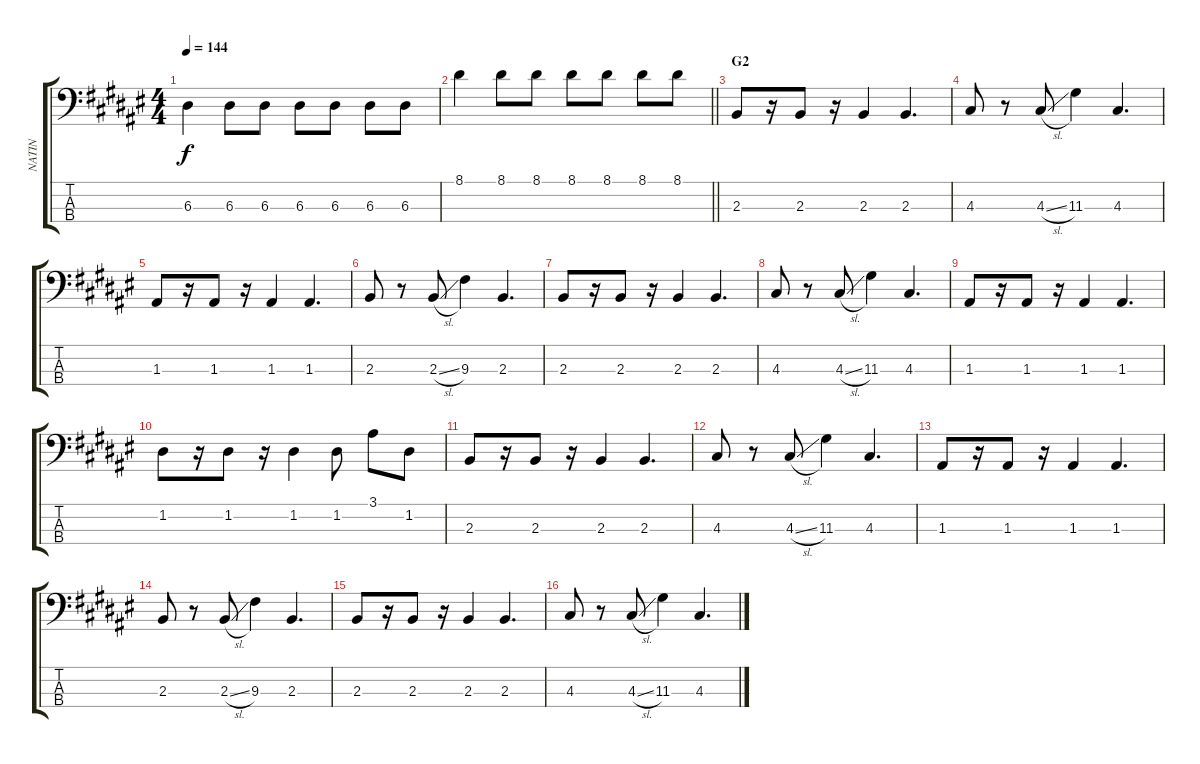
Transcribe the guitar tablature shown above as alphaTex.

\track ("NATIN" "NATIN") {instrument electricbassfinger}
\staff {score tabs}
\tuning (G2 D2 A1 E1) {hide}
\ts (4 4)
\tempo 144
\clef f4
\ks d#minor
6.3.4{dy f} 6.3.8 6.3.8 6.3.8 6.3.8 6.3.8 6.3.8 |
\barLineRight lightlight
8.1.4 8.1.8 8.1.8 8.1.8 8.1.8 8.1.8 8.1.8 |
\section ("" "G2")
2.3.8 r.16 2.3.8 r.16 2.3.4 2.3.4{d} |
4.3.8 r.8 4.3{sl}.8 11.3.4 4.3.4{d} |
1.3.8 r.16 1.3.8 r.16 1.3.4 1.3.4{d} |
2.3.8 r.8 2.3{sl}.8 9.3.4 2.3.4{d} |
2.3.8 r.16 2.3.8 r.16 2.3.4 2.3.4{d} |
4.3.8 r.8 4.3{sl}.8 11.3.4 4.3.4{d} |
1.3.8 r.16 1.3.8 r.16 1.3.4 1.3.4{d} |
1.2.8 r.16 1.2.8 r.16 1.2.4 1.2.8 3.1.8 1.2.8 |
2.3.8 r.16 2.3.8 r.16 2.3.4 2.3.4{d} |
4.3.8 r.8 4.3{sl}.8 11.3.4 4.3.4{d} |
1.3.8 r.16 1.3.8 r.16 1.3.4 1.3.4{d} |
2.3.8 r.8 2.3{sl}.8 9.3.4 2.3.4{d} |
2.3.8 r.16 2.3.8 r.16 2.3.4 2.3.4{d} |
4.3.8 r.8 4.3{sl}.8 11.3.4 4.3.4{d}
